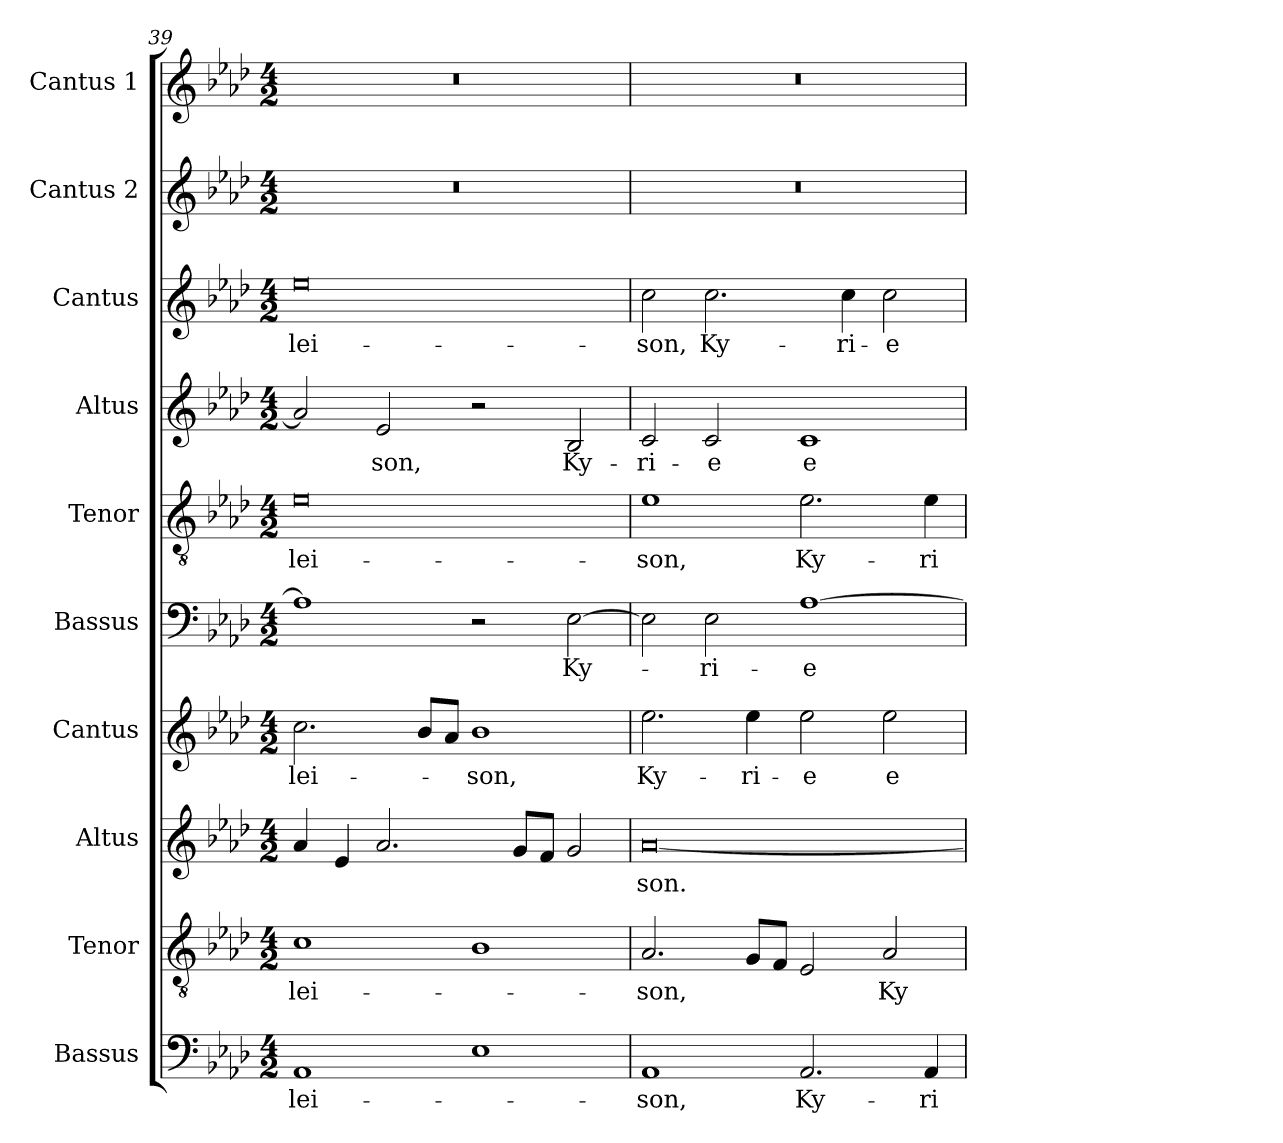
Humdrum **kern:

**kern	**text	**kern	**text	**kern	**text	**kern	**text	**kern	**text	**kern	**text	**kern	**text	**kern	**text	**kern	**kern
*part10	*part10	*part9	*part9	*part8	*part8	*part7	*part7	*part6	*part6	*part5	*part5	*part4	*part4	*part3	*part3	*part2	*part1
*staff10	*staff10	*staff9	*staff9	*staff8	*staff8	*staff7	*staff7	*staff6	*staff6	*staff5	*staff5	*staff4	*staff4	*staff3	*staff3	*staff2	*staff1
*I"Bassus	*	*I"Tenor	*	*I"Altus	*	*I"Cantus	*	*I"Bassus	*	*I"Tenor	*	*I"Altus	*	*I"Cantus	*	*I"Cantus 2	*I"Cantus 1
*	*	*	*	*	*	*	*	*	*	*	*	*	*	*	*	*I'Cant.	*I'Cant.
*clefF4	*	*clefGv2	*	*clefG2	*	*clefG2	*	*clefF4	*	*clefGv2	*	*clefG2	*	*clefG2	*	*clefG2	*clefG2
*	*	*ITrd7c12	*	*ITrd7c12	*	*	*	*	*	*ITrd7c12	*	*ITrd7c12	*	*	*	*	*
*k[b-e-a-d-]	*	*k[b-e-a-d-]	*	*k[b-e-a-d-]	*	*k[b-e-a-d-]	*	*k[b-e-a-d-]	*	*k[b-e-a-d-]	*	*k[b-e-a-d-]	*	*k[b-e-a-d-]	*	*k[b-e-a-d-]	*k[b-e-a-d-]
*A-:	*	*A-:	*	*A-:	*	*A-:	*	*A-:	*	*A-:	*	*A-:	*	*A-:	*	*A-:	*A-:
*M4/2	*	*M4/2	*	*M4/2	*	*M4/2	*	*M4/2	*	*M4/2	*	*M4/2	*	*M4/2	*	*M4/2	*M4/2
=39	=39	=39	=39	=39	=39	=39	=39	=39	=39	=39	=39	=39	=39	=39	=39	=39	=39
!	!LO:LY:b:color=#000000	!	!	!	!	!	!	!	!	!	!	!	!	!	!	!	!
!	!	!	!LO:LY:b:color=#000000	!	!	!	!	!	!	!	!	!	!	!	!	!	!
!	!	!	!	!	!	!	!LO:LY:b:color=#000000	!	!	!	!	!	!	!	!	!	!
!	!	!	!	!	!	!	!	!	!	!	!LO:LY:b:color=#000000	!	!	!	!	!	!
!	!	!	!	!	!	!	!	!	!	!	!	!	!	!	!LO:LY:b:color=#000000	!LO:N:vis=1	!LO:N:vis=1
1AA-i	-lei-	1Ci	-lei-	4A-i/	.	2.cci\	-lei-	1A-i]	.	0E-i	-lei-	2A-i/]	.	0ee-i	-lei-	0r	0r
.	.	.	.	4E-i/	.	.	.	.	.	.	.	.	.	.	.	.	.
!	!	!	!	!	!	!	!	!	!	!	!	!	!LO:LY:b:color=#000000	!	!	!	!
.	.	.	.	2.A-i/	.	.	.	.	.	.	.	2E-i/	-son,	.	.	.	.
.	.	.	.	.	.	8b-i/L	.	.	.	.	.	.	.	.	.	.	.
.	.	.	.	.	.	8a-i/J	.	.	.	.	.	.	.	.	.	.	.
!	!	!	!	!	!	!	!LO:LY:b:color=#000000	!	!	!	!	!	!	!	!	!	!
1E-i	.	1BB-i	.	.	.	1b-i	-son,	2r	.	.	.	2r	.	.	.	.	.
.	.	.	.	8Gi/L	.	.	.	.	.	.	.	.	.	.	.	.	.
.	.	.	.	8Fi/J	.	.	.	.	.	.	.	.	.	.	.	.	.
!	!	!	!	!	!	!	!	!	!LO:LY:b:color=#000000	!	!	!	!	!	!	!	!
!	!	!	!	!	!	!	!	!	!	!	!	!	!LO:LY:b:color=#000000	!	!	!	!
.	.	.	.	2Gi/	.	.	.	[>2E-i\	Ky-	.	.	2BB-i/	Ky-	.	.	.	.
!!LO:PB:g=z
=40	=40	=40	=40	=40	=40	=40	=40	=40	=40	=40	=40	=40	=40	=40	=40	=40	=40
!	!LO:LY:b:color=#000000	!	!	!	!	!	!	!	!	!	!	!	!	!	!	!	!
!	!	!	!LO:LY:b:color=#000000	!	!	!	!	!	!	!	!	!	!	!	!	!	!
!	!	!	!	!	!LO:LY:b:color=#000000	!	!	!	!	!	!	!	!	!	!	!	!
!	!	!	!	!	!	!	!LO:LY:b:color=#000000	!	!	!	!	!	!	!	!	!	!
!	!	!	!	!	!	!	!	!	!	!	!LO:LY:b:color=#000000	!	!	!	!	!	!
!	!	!	!	!	!	!	!	!	!	!	!	!	!LO:LY:b:color=#000000	!	!	!	!
!	!	!	!	!	!	!	!	!	!	!	!	!	!	!	!LO:LY:b:color=#000000	!LO:N:vis=1	!LO:N:vis=1
1AA-i	-son,	2.AA-i/	-son,	[<0A-i	-son.	2.ee-i\	Ky-	2E-i\]	.	1E-i	-son,	2Ci/	-ri-	2cci\	-son,	0r	0r
!	!	!	!	!	!	!	!	!	!LO:LY:b:color=#000000	!	!	!	!	!	!	!	!
!	!	!	!	!	!	!	!	!	!	!	!	!	!LO:LY:b:color=#000000	!	!	!	!
!	!	!	!	!	!	!	!	!	!	!	!	!	!	!	!LO:LY:b:color=#000000	!	!
.	.	.	.	.	.	.	.	2E-i\	-ri-	.	.	2Ci/	-e	2.cci\	Ky-	.	.
!	!	!	!	!	!	!	!LO:LY:b:color=#000000	!	!	!	!	!	!	!	!	!	!
.	.	8GGi/L	.	.	.	4ee-i\	-ri-	.	.	.	.	.	.	.	.	.	.
.	.	8FFi/J	.	.	.	.	.	.	.	.	.	.	.	.	.	.	.
!	!LO:LY:b:color=#000000	!	!	!	!	!	!	!	!	!	!	!	!	!	!	!	!
!	!	!	!	!	!	!	!LO:LY:b:color=#000000	!	!	!	!	!	!	!	!	!	!
!	!	!	!	!	!	!	!	!	!LO:LY:b:color=#000000	!	!	!	!	!	!	!	!
!	!	!	!	!	!	!	!	!	!	!	!LO:LY:b:color=#000000	!	!	!	!	!	!
!	!	!	!	!	!	!	!	!	!	!	!	!	!LO:LY:b:color=#000000	!	!	!	!
2.AA-i/	Ky-	2EE-i/	.	.	.	2ee-i\	-e	[>1A-i	-e	2.E-i\	Ky-	1Ci	e-	.	.	.	.
!	!	!	!	!	!	!	!	!	!	!	!	!	!	!	!LO:LY:b:color=#000000	!	!
.	.	.	.	.	.	.	.	.	.	.	.	.	.	4cci\	-ri-	.	.
!	!	!	!LO:LY:b:color=#000000	!	!	!	!	!	!	!	!	!	!	!	!	!	!
!	!	!	!	!	!	!	!LO:LY:b:color=#000000	!	!	!	!	!	!	!	!	!	!
!	!	!	!	!	!	!	!	!	!	!	!	!	!	!	!LO:LY:b:color=#000000	!	!
.	.	2AA-i/	Ky-	.	.	2ee-i\	e-	.	.	.	.	.	.	2cci\	-e	.	.
!	!LO:LY:b:color=#000000	!	!	!	!	!	!	!	!	!	!	!	!	!	!	!	!
!	!	!	!	!	!	!	!	!	!	!	!LO:LY:b:color=#000000	!	!	!	!	!	!
4AA-i/	-ri-	.	.	.	.	.	.	.	.	4E-i\	-ri-	.	.	.	.	.	.
=	=	=	=	=	=	=	=	=	=	=	=	=	=	=	=	=	=
*-	*-	*-	*-	*-	*-	*-	*-	*-	*-	*-	*-	*-	*-	*-	*-	*-	*-
